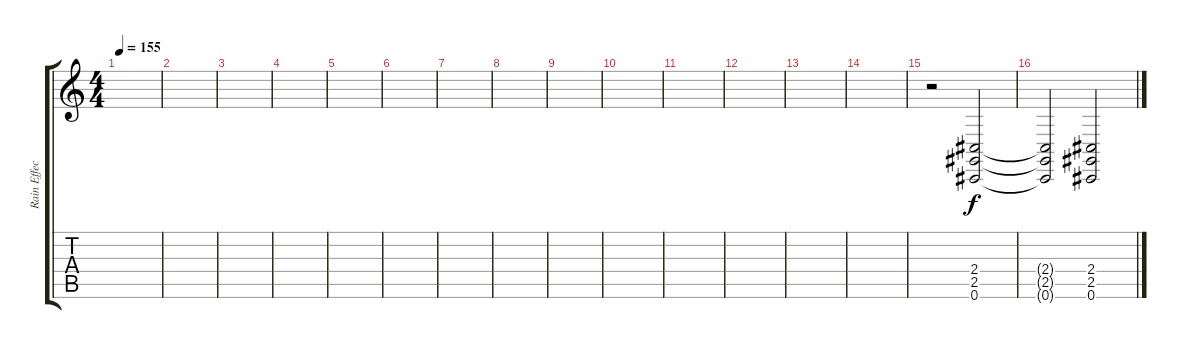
\track ("Rain Effect 2" "Rain Effec") {instrument applause}
\staff {score tabs}
\tuning (Db4 Ab3 E3 B2 Gb2 Db2) {hide}
\ts (4 4)
\tempo 155
\clef g2
\ks c
|
|
|
|
|
|
|
|
|
|
|
|
|
|
r.2 (2.4 2.5 0.6).2 |
(2.4{t} 2.5{t} 0.6{t}).2 (2.4 2.5 0.6).2
